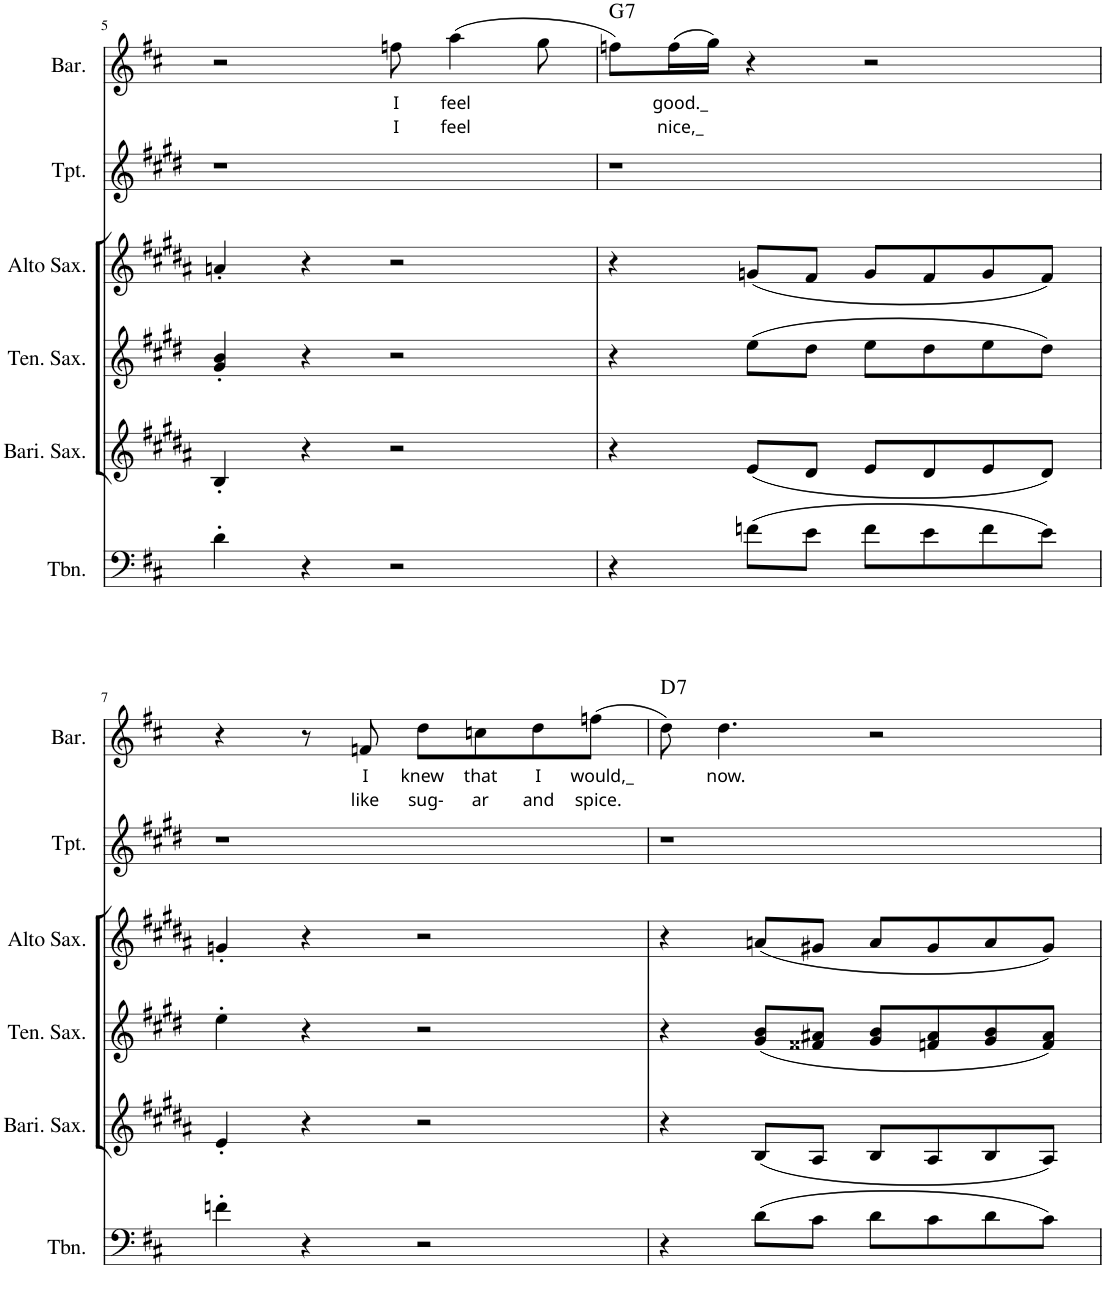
**kern	**kern	**kern	**kern	**kern	**kern	**text	**text	**harte
*part6	*part5	*part4	*part3	*part2	*part1	*part1	*part1	*part1
*staff6	*staff5	*staff4	*staff3	*staff2	*staff1	*staff1	*staff1	*
*I"Trombone	*I"Baritone Saxophone	*I"Tenor Saxophone	*I"Alto Saxophone	*I"Trumpet in Bb	*I"Baritone	*	*	*
*I'Tbn.	*I'Bari. Sax.	*I'Ten. Sax.	*I'Alto Sax.	*I'Tpt.	*I'Bar.	*	*	*
!!LO:PB:g=z
*clefF4	*clefG2	*clefG2	*clefG2	*clefG2	*clefG2	*	*	*
*	*Trd12c21	*Trd8c14	*Trd5c9	*Trd1c2	*	*	*	*
*k[f#c#]	*k[f#c#g#d#a#]	*k[f#c#g#d#]	*k[f#c#g#d#a#]	*k[f#c#g#d#]	*k[f#c#]	*	*	*
*D:	*B:	*E:	*B:	*E:	*D:	*	*	*
*M4/4	*M4/4	*M4/4	*M4/4	*M4/4	*M4/4	*	*	*
=5	=5	=5	=5	=5	=5	=5	=5	=5
4d'\	4B'/	4g#/' 4b/'	4an'/	1r	2r	.	.	.
4r	4r	4r	4r	.	.	.	.	.
!	!	!	!	!	!	!LO:LY:b	!LO:LY:b	!
2r	2r	2r	2r	.	8ffn\	I	I	.
!	!	!	!	!	!	!LO:LY:b	!LO:LY:b	!
.	.	.	.	.	(4aa\	feel	feel	.
.	.	.	.	.	8gg\	.	.	.
=6	=6	=6	=6	=6	=6	=6	=6	=6
!	!	!	!	!	!	!	!	!LO:H:kt=7
4r	4r	4r	4r	1r	8ffn\L)	.	.	G:7
!	!	!	!	!	!	!LO:LY:b	!LO:LY:b	!
.	.	.	.	.	(16ff\L	good._	nice,_	.
.	.	.	.	.	16gg\JJ)	.	.	.
(8fn\L	(8e/L	(8ee\L	(8gn/L	.	4r	.	.	.
8e\J	8d#/J	8dd#\J	8f#/J	.	.	.	.	.
8f\L	8e/L	8ee\L	8g/L	.	2r	.	.	.
8e\	8d#/	8dd#\	8f#/	.	.	.	.	.
8f\	8e/	8ee\	8g/	.	.	.	.	.
8e\J)	8d#/J)	8dd#\J)	8f#/J)	.	.	.	.	.
!!LO:LB:g=z
=7	=7	=7	=7	=7	=7	=7	=7	=7
4fn'\	4e'/	4ee'\	4gn'/	1r	4r	.	.	.
4r	4r	4r	4r	.	8r	.	.	.
!	!	!	!	!	!	!LO:LY:b	!LO:LY:b	!
.	.	.	.	.	8fn/	I	like	.
!	!	!	!	!	!	!LO:LY:b	!LO:LY:b	!
2r	2r	2r	2r	.	8dd\L	knew	sug-	.
!	!	!	!	!	!	!LO:LY:b	!LO:LY:b	!
.	.	.	.	.	8ccn\	that	ar	.
!	!	!	!	!	!	!LO:LY:b	!LO:LY:b	!
.	.	.	.	.	8dd\	I	and	.
!	!	!	!	!	!	!LO:LY:b	!LO:LY:b	!
.	.	.	.	.	(8ffn\J	would,_	spice.	.
=8	=8	=8	=8	=8	=8	=8	=8	=8
!	!	!	!	!	!	!	!	!LO:H:kt=7
4r	4r	4r	4r	1r	8dd\)	.	.	D:7
!	!	!	!	!	!	!LO:LY:b	!	!
.	.	.	.	.	4.dd\	now.	.	.
(8d\L	(8B/L	(8g#/ 8b/L	(8an/L	.	.	.	.	.
8c#\J	8A#/J	8f##X/ 8a#X/J	8g#X/J	.	.	.	.	.
8d\L	8B/L	8g#/ 8b/L	8a/L	.	2r	.	.	.
8c#\	8A#/	8fn/ 8a#/	8g#/	.	.	.	.	.
8d\	8B/	8g#/ 8b/	8a/	.	.	.	.	.
8c#\J)	8A#/J)	8f/ 8a#/J)	8g#/J)	.	.	.	.	.
=	=	=	=	=	=	=	=	=
*-	*-	*-	*-	*-	*-	*-	*-	*-
